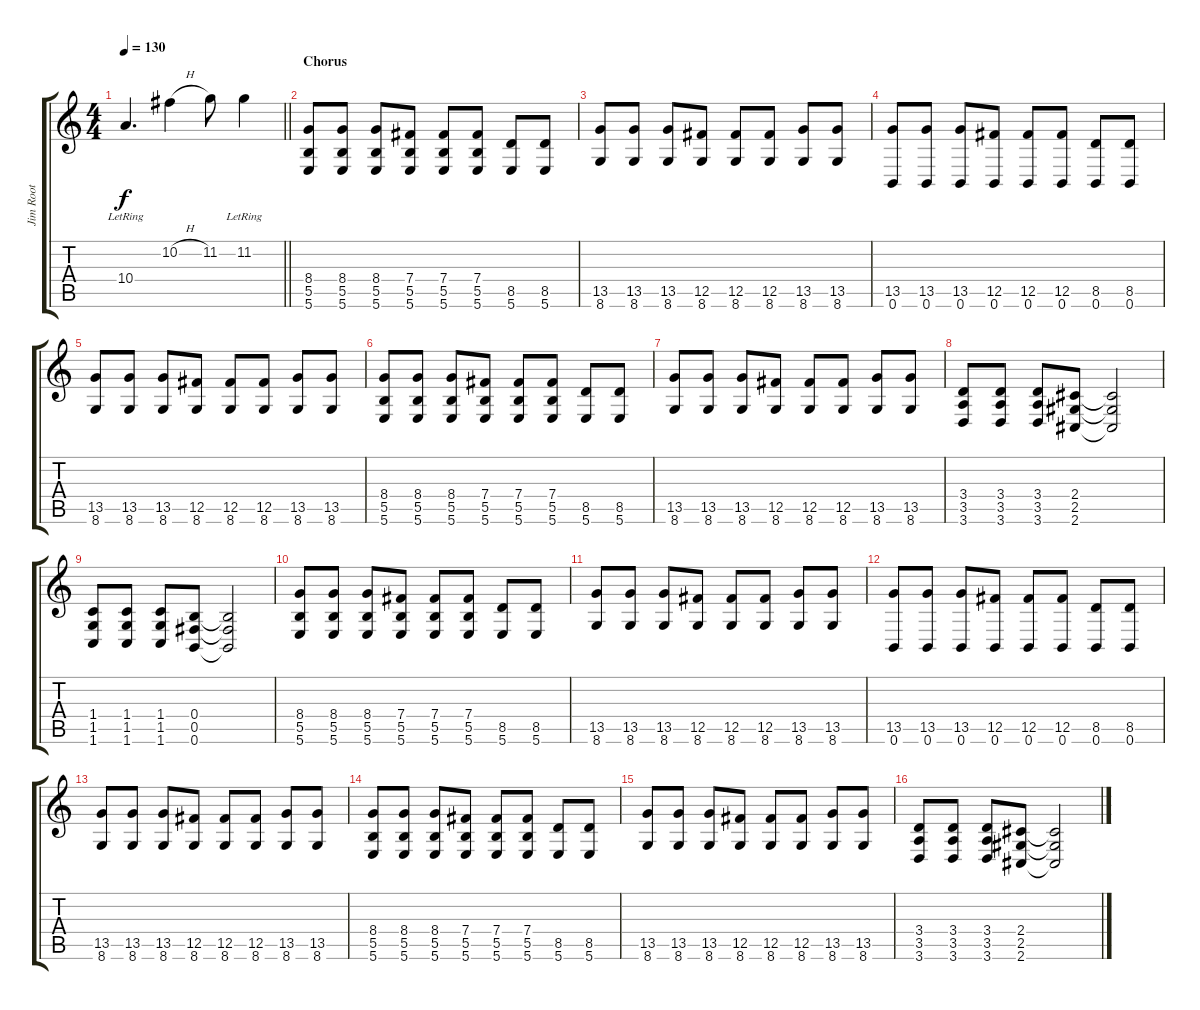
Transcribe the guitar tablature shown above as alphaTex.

\track ("Jim Root" "Jim Root") {instrument distortionguitar}
\staff {score tabs}
\tuning (Db4 Ab3 E3 B2 Gb2 B1) {hide}
\ts (4 4)
\tempo 130
\clef g2
\barLineRight lightlight
\ks c
10.4{lr}.4{d dy f} 10.2{h}.4 11.2.8 11.2{lr}.4 |
\section ("" "Chorus")
(8.4 5.5 5.6).8 (8.4 5.5 5.6).8 (8.4 5.5 5.6).8 (7.4 5.5 5.6).8 (7.4 5.5 5.6).8 (7.4 5.5 5.6).8 (8.5 5.6).8 (8.5 5.6).8 |
(13.5 8.6).8 (13.5 8.6).8 (13.5 8.6).8 (12.5 8.6).8 (12.5 8.6).8 (12.5 8.6).8 (13.5 8.6).8 (13.5 8.6).8 |
(13.5 0.6).8 (13.5 0.6).8 (13.5 0.6).8 (12.5 0.6).8 (12.5 0.6).8 (12.5 0.6).8 (8.5 0.6).8 (8.5 0.6).8 |
(13.5 8.6).8 (13.5 8.6).8 (13.5 8.6).8 (12.5 8.6).8 (12.5 8.6).8 (12.5 8.6).8 (13.5 8.6).8 (13.5 8.6).8 |
(8.4 5.5 5.6).8 (8.4 5.5 5.6).8 (8.4 5.5 5.6).8 (7.4 5.5 5.6).8 (7.4 5.5 5.6).8 (7.4 5.5 5.6).8 (8.5 5.6).8 (8.5 5.6).8 |
(13.5 8.6).8 (13.5 8.6).8 (13.5 8.6).8 (12.5 8.6).8 (12.5 8.6).8 (12.5 8.6).8 (13.5 8.6).8 (13.5 8.6).8 |
(3.4 3.5 3.6).8 (3.4 3.5 3.6).8 (3.4 3.5 3.6).8 (2.4 2.5 2.6).8 (2.4{t} 2.5{t} 2.6{t}).2 |
(1.4 1.5 1.6).8 (1.4 1.5 1.6).8 (1.4 1.5 1.6).8 (0.4 0.5 0.6).8 (0.4{t} 0.5{t} 0.6{t}).2 |
(8.4 5.5 5.6).8 (8.4 5.5 5.6).8 (8.4 5.5 5.6).8 (7.4 5.5 5.6).8 (7.4 5.5 5.6).8 (7.4 5.5 5.6).8 (8.5 5.6).8 (8.5 5.6).8 |
(13.5 8.6).8 (13.5 8.6).8 (13.5 8.6).8 (12.5 8.6).8 (12.5 8.6).8 (12.5 8.6).8 (13.5 8.6).8 (13.5 8.6).8 |
(13.5 0.6).8 (13.5 0.6).8 (13.5 0.6).8 (12.5 0.6).8 (12.5 0.6).8 (12.5 0.6).8 (8.5 0.6).8 (8.5 0.6).8 |
(13.5 8.6).8 (13.5 8.6).8 (13.5 8.6).8 (12.5 8.6).8 (12.5 8.6).8 (12.5 8.6).8 (13.5 8.6).8 (13.5 8.6).8 |
(8.4 5.5 5.6).8 (8.4 5.5 5.6).8 (8.4 5.5 5.6).8 (7.4 5.5 5.6).8 (7.4 5.5 5.6).8 (7.4 5.5 5.6).8 (8.5 5.6).8 (8.5 5.6).8 |
(13.5 8.6).8 (13.5 8.6).8 (13.5 8.6).8 (12.5 8.6).8 (12.5 8.6).8 (12.5 8.6).8 (13.5 8.6).8 (13.5 8.6).8 |
(3.4 3.5 3.6).8 (3.4 3.5 3.6).8 (3.4 3.5 3.6).8 (2.4 2.5 2.6).8 (2.4{t} 2.5{t} 2.6{t}).2
